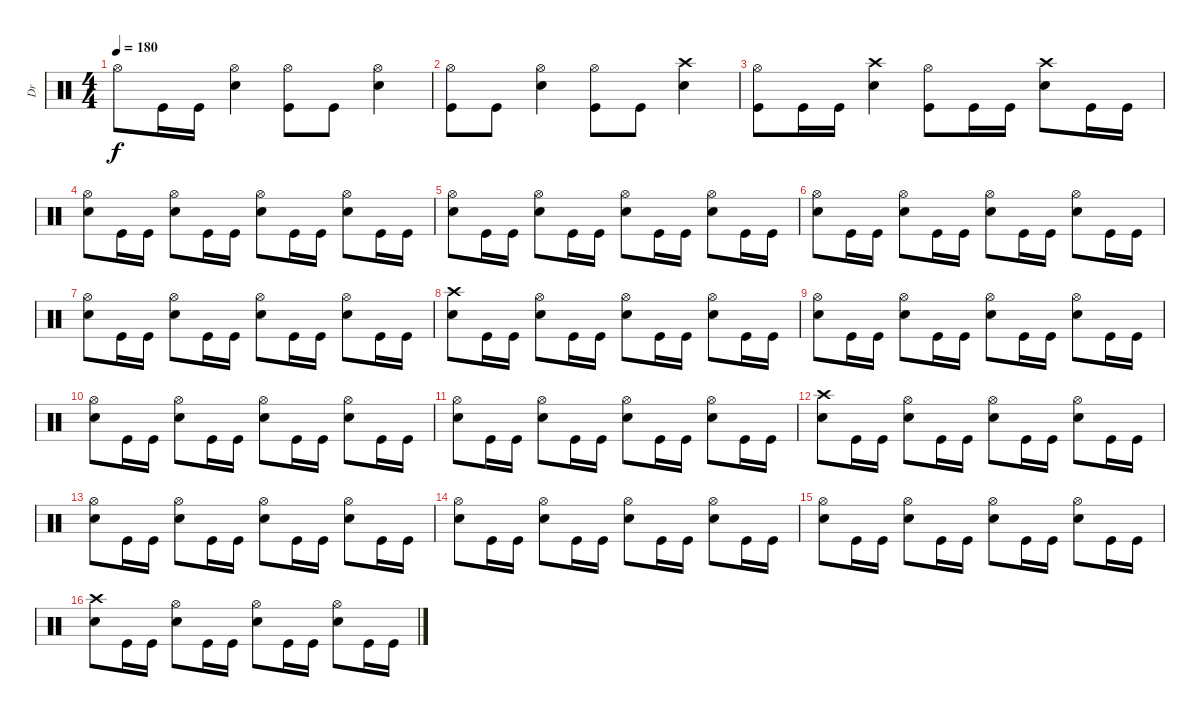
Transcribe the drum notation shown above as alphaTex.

\track ("Dr" "Dr") {instrument percussion}
\staff {score}
\articulation defaults
\ts (4 4)
\tempo 180
\clef neutral
\ks c "Hi-Hat (open)".8{dy f} "Kick (hit)".16 "Kick (hit)".16
("Hi-Hat (open)" "Electric Snare (hit)").4 ("Hi-Hat (open)" "Kick (hit)").8 "Kick (hit)".8 ("Hi-Hat (open)" "Electric Snare (hit)").4 |
("Hi-Hat (open)" "Kick (hit)").8 "Kick (hit)".8 ("Hi-Hat (open)" "Electric Snare (hit)").4 ("Hi-Hat (open)" "Kick (hit)").8 "Kick (hit)".8 ("Crash high (hit)" "Electric Snare (hit)").4 |
("Hi-Hat (open)" "Kick (hit)").8 "Kick (hit)".16 "Kick (hit)".16 ("Crash high (hit)" "Electric Snare (hit)").4 ("Hi-Hat (open)" "Kick (hit)").8 "Kick (hit)".16 "Kick (hit)".16 ("Crash high (hit)" "Electric Snare (hit)").8 "Kick (hit)".16 "Kick (hit)".16 |
("Hi-Hat (open)" "Electric Snare (hit)").8 "Kick (hit)".16 "Kick (hit)".16 ("Hi-Hat (open)" "Electric Snare (hit)").8 "Kick (hit)".16 "Kick (hit)".16 ("Hi-Hat (open)" "Electric Snare (hit)").8 "Kick (hit)".16 "Kick (hit)".16 ("Hi-Hat (open)" "Electric Snare (hit)").8 "Kick (hit)".16 "Kick (hit)".16 |
("Hi-Hat (open)" "Electric Snare (hit)").8 "Kick (hit)".16 "Kick (hit)".16 ("Hi-Hat (open)" "Electric Snare (hit)").8 "Kick (hit)".16 "Kick (hit)".16 ("Hi-Hat (open)" "Electric Snare (hit)").8 "Kick (hit)".16 "Kick (hit)".16 ("Hi-Hat (open)" "Electric Snare (hit)").8 "Kick (hit)".16 "Kick (hit)".16 |
("Hi-Hat (open)" "Electric Snare (hit)").8 "Kick (hit)".16 "Kick (hit)".16 ("Hi-Hat (open)" "Electric Snare (hit)").8 "Kick (hit)".16 "Kick (hit)".16 ("Hi-Hat (open)" "Electric Snare (hit)").8 "Kick (hit)".16 "Kick (hit)".16 ("Hi-Hat (open)" "Electric Snare (hit)").8 "Kick (hit)".16 "Kick (hit)".16 |
("Hi-Hat (open)" "Electric Snare (hit)").8 "Kick (hit)".16 "Kick (hit)".16 ("Hi-Hat (open)" "Electric Snare (hit)").8 "Kick (hit)".16 "Kick (hit)".16 ("Hi-Hat (open)" "Electric Snare (hit)").8 "Kick (hit)".16 "Kick (hit)".16 ("Hi-Hat (open)" "Electric Snare (hit)").8 "Kick (hit)".16 "Kick (hit)".16 |
("Crash high (hit)" "Electric Snare (hit)").8 "Kick (hit)".16 "Kick (hit)".16 ("Hi-Hat (open)" "Electric Snare (hit)").8 "Kick (hit)".16 "Kick (hit)".16 ("Hi-Hat (open)" "Electric Snare (hit)").8 "Kick (hit)".16 "Kick (hit)".16 ("Hi-Hat (open)" "Electric Snare (hit)").8 "Kick (hit)".16 "Kick (hit)".16 |
("Hi-Hat (open)" "Electric Snare (hit)").8 "Kick (hit)".16 "Kick (hit)".16 ("Hi-Hat (open)" "Electric Snare (hit)").8 "Kick (hit)".16 "Kick (hit)".16 ("Hi-Hat (open)" "Electric Snare (hit)").8 "Kick (hit)".16 "Kick (hit)".16 ("Hi-Hat (open)" "Electric Snare (hit)").8 "Kick (hit)".16 "Kick (hit)".16 |
("Hi-Hat (open)" "Electric Snare (hit)").8 "Kick (hit)".16 "Kick (hit)".16 ("Hi-Hat (open)" "Electric Snare (hit)").8 "Kick (hit)".16 "Kick (hit)".16 ("Hi-Hat (open)" "Electric Snare (hit)").8 "Kick (hit)".16 "Kick (hit)".16 ("Hi-Hat (open)" "Electric Snare (hit)").8 "Kick (hit)".16 "Kick (hit)".16 |
("Hi-Hat (open)" "Electric Snare (hit)").8 "Kick (hit)".16 "Kick (hit)".16 ("Hi-Hat (open)" "Electric Snare (hit)").8 "Kick (hit)".16 "Kick (hit)".16 ("Hi-Hat (open)" "Electric Snare (hit)").8 "Kick (hit)".16 "Kick (hit)".16 ("Hi-Hat (open)" "Electric Snare (hit)").8 "Kick (hit)".16 "Kick (hit)".16 |
("Crash high (hit)" "Electric Snare (hit)").8 "Kick (hit)".16 "Kick (hit)".16 ("Hi-Hat (open)" "Electric Snare (hit)").8 "Kick (hit)".16 "Kick (hit)".16 ("Hi-Hat (open)" "Electric Snare (hit)").8 "Kick (hit)".16 "Kick (hit)".16 ("Hi-Hat (open)" "Electric Snare (hit)").8 "Kick (hit)".16 "Kick (hit)".16 |
("Hi-Hat (open)" "Electric Snare (hit)").8 "Kick (hit)".16 "Kick (hit)".16 ("Hi-Hat (open)" "Electric Snare (hit)").8 "Kick (hit)".16 "Kick (hit)".16 ("Hi-Hat (open)" "Electric Snare (hit)").8 "Kick (hit)".16 "Kick (hit)".16 ("Hi-Hat (open)" "Electric Snare (hit)").8 "Kick (hit)".16 "Kick (hit)".16 |
("Hi-Hat (open)" "Electric Snare (hit)").8 "Kick (hit)".16 "Kick (hit)".16 ("Hi-Hat (open)" "Electric Snare (hit)").8 "Kick (hit)".16 "Kick (hit)".16 ("Hi-Hat (open)" "Electric Snare (hit)").8 "Kick (hit)".16 "Kick (hit)".16 ("Hi-Hat (open)" "Electric Snare (hit)").8 "Kick (hit)".16 "Kick (hit)".16 |
("Hi-Hat (open)" "Electric Snare (hit)").8 "Kick (hit)".16 "Kick (hit)".16 ("Hi-Hat (open)" "Electric Snare (hit)").8 "Kick (hit)".16 "Kick (hit)".16 ("Hi-Hat (open)" "Electric Snare (hit)").8 "Kick (hit)".16 "Kick (hit)".16 ("Hi-Hat (open)" "Electric Snare (hit)").8 "Kick (hit)".16 "Kick (hit)".16 |
("Crash high (hit)" "Electric Snare (hit)").8 "Kick (hit)".16 "Kick (hit)".16 ("Hi-Hat (open)" "Electric Snare (hit)").8 "Kick (hit)".16 "Kick (hit)".16 ("Hi-Hat (open)" "Electric Snare (hit)").8 "Kick (hit)".16 "Kick (hit)".16 ("Hi-Hat (open)" "Electric Snare (hit)").8 "Kick (hit)".16 "Kick (hit)".16
